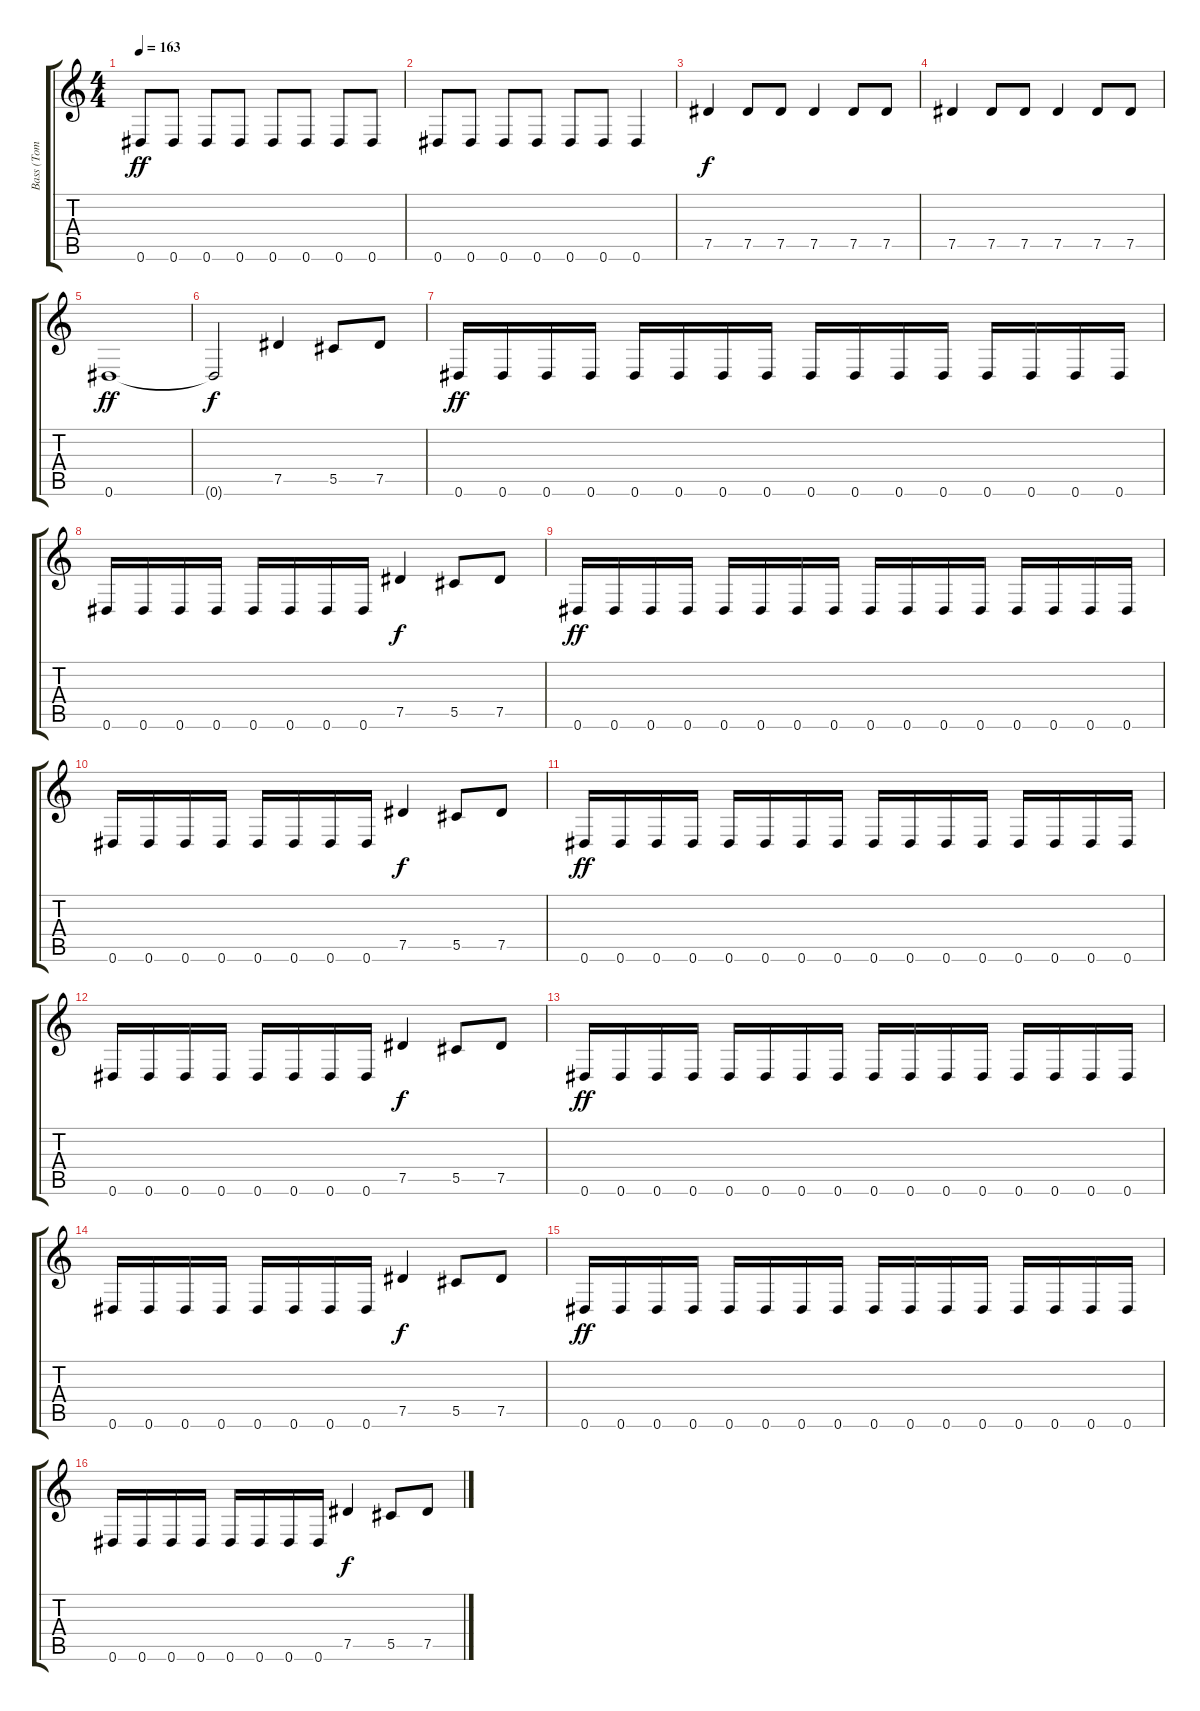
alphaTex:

\track ("Bass (Tom Araya)" "Bass (Tom ") {instrument electricbasspick}
\staff {score tabs}
\tuning (Eb4 Bb3 Gb3 Db3 Ab2 Eb2) {hide}
\ts (4 4)
\tempo 163
\clef g2
\ks c
0.6.8{dy ff} 0.6.8 0.6.8 0.6.8 0.6.8 0.6.8 0.6.8 0.6.8 |
0.6.8 0.6.8 0.6.8 0.6.8 0.6.8 0.6.8 0.6.4 |
7.5.4{dy f} 7.5.8 7.5.8 7.5.4 7.5.8 7.5.8 |
7.5.4 7.5.8 7.5.8 7.5.4 7.5.8 7.5.8 |
0.6.1{dy ff} |
0.6{t}.2{dy f} 7.5.4 5.5.8 7.5.8 |
0.6.16{dy ff} 0.6.16 0.6.16 0.6.16 0.6.16 0.6.16 0.6.16 0.6.16 0.6.16 0.6.16 0.6.16 0.6.16 0.6.16 0.6.16 0.6.16 0.6.16 |
0.6.16 0.6.16 0.6.16 0.6.16 0.6.16 0.6.16 0.6.16 0.6.16 7.5.4{dy f} 5.5.8 7.5.8 |
0.6.16{dy ff} 0.6.16 0.6.16 0.6.16 0.6.16 0.6.16 0.6.16 0.6.16 0.6.16 0.6.16 0.6.16 0.6.16 0.6.16 0.6.16 0.6.16 0.6.16 |
0.6.16 0.6.16 0.6.16 0.6.16 0.6.16 0.6.16 0.6.16 0.6.16 7.5.4{dy f} 5.5.8 7.5.8 |
0.6.16{dy ff} 0.6.16 0.6.16 0.6.16 0.6.16 0.6.16 0.6.16 0.6.16 0.6.16 0.6.16 0.6.16 0.6.16 0.6.16 0.6.16 0.6.16 0.6.16 |
0.6.16 0.6.16 0.6.16 0.6.16 0.6.16 0.6.16 0.6.16 0.6.16 7.5.4{dy f} 5.5.8 7.5.8 |
0.6.16{dy ff} 0.6.16 0.6.16 0.6.16 0.6.16 0.6.16 0.6.16 0.6.16 0.6.16 0.6.16 0.6.16 0.6.16 0.6.16 0.6.16 0.6.16 0.6.16 |
0.6.16 0.6.16 0.6.16 0.6.16 0.6.16 0.6.16 0.6.16 0.6.16 7.5.4{dy f} 5.5.8 7.5.8 |
0.6.16{dy ff} 0.6.16 0.6.16 0.6.16 0.6.16 0.6.16 0.6.16 0.6.16 0.6.16 0.6.16 0.6.16 0.6.16 0.6.16 0.6.16 0.6.16 0.6.16 |
0.6.16 0.6.16 0.6.16 0.6.16 0.6.16 0.6.16 0.6.16 0.6.16 7.5.4{dy f} 5.5.8 7.5.8
